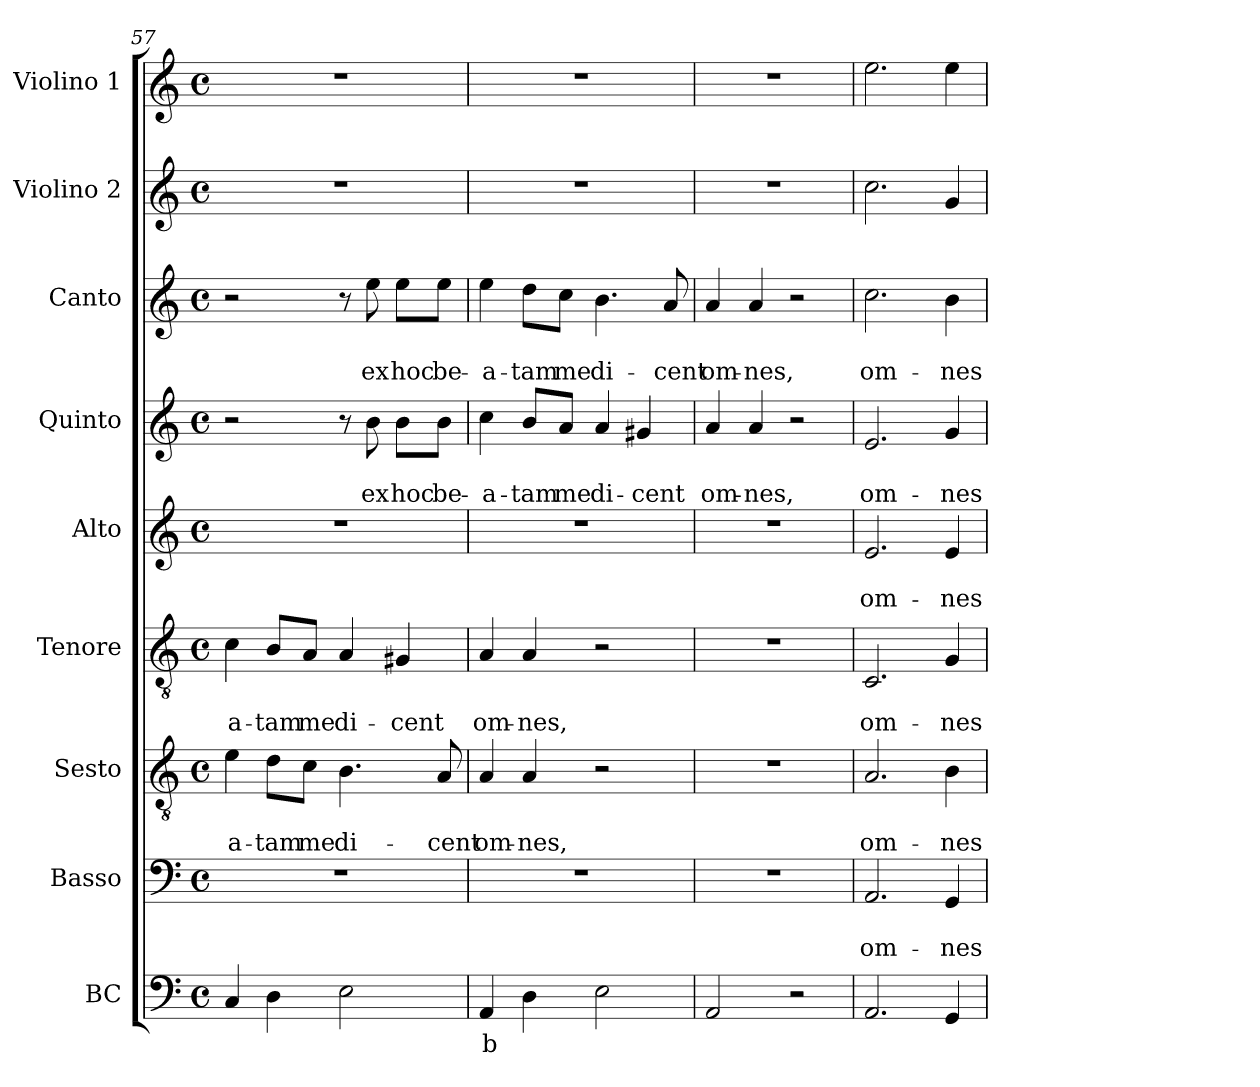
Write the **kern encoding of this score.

**kern	**text	**kern	**text	**text	**kern	**text	**text	**kern	**text	**text	**kern	**text	**text	**kern	**text	**text	**kern	**text	**text	**kern	**kern
*part9	*part9	*part8	*part8	*part8	*part7	*part7	*part7	*part6	*part6	*part6	*part5	*part5	*part5	*part4	*part4	*part4	*part3	*part3	*part3	*part2	*part1
*staff9	*staff9	*staff8	*staff8	*staff8	*staff7	*staff7	*staff7	*staff6	*staff6	*staff6	*staff5	*staff5	*staff5	*staff4	*staff4	*staff4	*staff3	*staff3	*staff3	*staff2	*staff1
*I"BC	*	*I"Basso	*	*	*I"Sesto	*	*	*I"Tenore	*	*	*I"Alto	*	*	*I"Quinto	*	*	*I"Canto	*	*	*I"Violino 2	*I"Violino 1
*I'Bc	*	*I'B	*	*	*I'S	*	*	*I'T	*	*	*I'A	*	*	*I'Q	*	*	*I'C	*	*	*I'V2	*I'V1
*clefF4	*	*clefF4	*	*	*clefGv2	*	*	*clefGv2	*	*	*clefG2	*	*	*clefG2	*	*	*clefG2	*	*	*clefG2	*clefG2
*k[]	*	*k[]	*	*	*k[]	*	*	*k[]	*	*	*k[]	*	*	*k[]	*	*	*k[]	*	*	*k[]	*k[]
*C:	*	*C:	*	*	*C:	*	*	*C:	*	*	*C:	*	*	*C:	*	*	*C:	*	*	*C:	*C:
*M4/4	*	*M4/4	*	*	*M4/4	*	*	*M4/4	*	*	*M4/4	*	*	*M4/4	*	*	*M4/4	*	*	*M4/4	*M4/4
*met(c)	*	*met(c)	*	*	*met(c)	*	*	*met(c)	*	*	*met(c)	*	*	*met(c)	*	*	*met(c)	*	*	*met(c)	*met(c)
=57	=57	=57	=57	=57	=57	=57	=57	=57	=57	=57	=57	=57	=57	=57	=57	=57	=57	=57	=57	=57	=57
!	!	!	!	!	!	!	!LO:LY:b	!	!	!LO:LY:b	!	!	!	!	!	!	!	!	!	!	!
4C/	.	1r	.	.	4e\	.	-a-	4c\	.	-a-	1r	.	.	2r	.	.	2r	.	.	1r	1r
!	!	!	!	!	!	!	!LO:LY:b	!	!	!LO:LY:b	!	!	!	!	!	!	!	!	!	!	!
4D\	.	.	.	.	8d\L	.	-tam	8B/L	.	-tam	.	.	.	.	.	.	.	.	.	.	.
!	!	!	!	!	!	!	!LO:LY:b	!	!	!LO:LY:b	!	!	!	!	!	!	!	!	!	!	!
.	.	.	.	.	8c\J	.	me	8A/J	.	me	.	.	.	.	.	.	.	.	.	.	.
!	!	!	!	!	!	!	!LO:LY:b	!	!	!LO:LY:b	!	!	!	!	!	!	!	!	!	!	!
2E\	.	.	.	.	4.B\	.	di-	4A/	.	di-	.	.	.	8r	.	.	8r	.	.	.	.
!	!	!	!	!	!	!	!	!	!	!	!	!	!	!	!	!LO:LY:b	!	!	!LO:LY:b	!	!
.	.	.	.	.	.	.	.	.	.	.	.	.	.	8b\	.	ex	8ee\	.	ex	.	.
!	!	!	!	!	!	!	!	!	!	!LO:LY:b	!	!	!	!	!	!LO:LY:b	!	!	!LO:LY:b	!	!
.	.	.	.	.	.	.	.	4G#X/	.	-cent	.	.	.	8b\L	.	hoc	8ee\L	.	hoc	.	.
!	!	!	!	!	!	!	!LO:LY:b	!	!	!	!	!	!	!	!	!LO:LY:b	!	!	!LO:LY:b	!	!
.	.	.	.	.	8A/	.	-cent	.	.	.	.	.	.	8b\J	.	be-	8ee\J	.	be-	.	.
=58	=58	=58	=58	=58	=58	=58	=58	=58	=58	=58	=58	=58	=58	=58	=58	=58	=58	=58	=58	=58	=58
!	!LO:LY:b	!	!	!	!	!	!LO:LY:b	!	!	!LO:LY:b	!	!	!	!	!	!LO:LY:b	!	!	!LO:LY:b	!	!
4AA/	b	1r	.	.	4A/	.	om-	4A/	.	om-	1r	.	.	4cc\	.	-a-	4ee\	.	-a-	1r	1r
!	!	!	!	!	!	!	!LO:LY:b	!	!	!LO:LY:b	!	!	!	!	!	!LO:LY:b	!	!	!LO:LY:b	!	!
4D\	.	.	.	.	4A/	.	-nes,	4A/	.	-nes,	.	.	.	8b/L	.	-tam	8dd\L	.	-tam	.	.
!	!	!	!	!	!	!	!	!	!	!	!	!	!	!	!	!LO:LY:b	!	!	!LO:LY:b	!	!
.	.	.	.	.	.	.	.	.	.	.	.	.	.	8a/J	.	me	8cc\J	.	me	.	.
!	!	!	!	!	!	!	!	!	!	!	!	!	!	!	!	!LO:LY:b	!	!	!LO:LY:b	!	!
2E\	.	.	.	.	2r	.	.	2r	.	.	.	.	.	4a/	.	di-	4.b\	.	di-	.	.
!	!	!	!	!	!	!	!	!	!	!	!	!	!	!	!	!LO:LY:b	!	!	!	!	!
.	.	.	.	.	.	.	.	.	.	.	.	.	.	4g#X/	.	-cent	.	.	.	.	.
!	!	!	!	!	!	!	!	!	!	!	!	!	!	!	!	!	!	!	!LO:LY:b	!	!
.	.	.	.	.	.	.	.	.	.	.	.	.	.	.	.	.	8a/	.	-cent	.	.
=59	=59	=59	=59	=59	=59	=59	=59	=59	=59	=59	=59	=59	=59	=59	=59	=59	=59	=59	=59	=59	=59
!	!	!	!	!	!	!	!	!	!	!	!	!	!	!	!	!LO:LY:b	!	!	!LO:LY:b	!	!
2AA/	.	1r	.	.	1r	.	.	1r	.	.	1r	.	.	4a/	.	om-	4a/	.	om-	1r	1r
!	!	!	!	!	!	!	!	!	!	!	!	!	!	!	!	!LO:LY:b	!	!	!LO:LY:b	!	!
.	.	.	.	.	.	.	.	.	.	.	.	.	.	4a/	.	-nes,	4a/	.	-nes,	.	.
2r	.	.	.	.	.	.	.	.	.	.	.	.	.	2r	.	.	2r	.	.	.	.
=60	=60	=60	=60	=60	=60	=60	=60	=60	=60	=60	=60	=60	=60	=60	=60	=60	=60	=60	=60	=60	=60
!	!	!	!	!LO:LY:b	!	!	!LO:LY:b	!	!	!LO:LY:b	!	!	!LO:LY:b	!	!	!LO:LY:b	!	!	!LO:LY:b	!	!
2.AA/	.	2.AA/	.	om-	2.A/	.	om-	2.C/	.	om-	2.e/	.	om-	2.e/	.	om-	2.cc\	.	om-	2.cc\	2.ee\
!	!	!	!	!LO:LY:b	!	!	!LO:LY:b	!	!	!LO:LY:b	!	!	!LO:LY:b	!	!	!LO:LY:b	!	!	!LO:LY:b	!	!
4GG/	.	4GG/	.	-nes	4B\	.	-nes	4G/	.	-nes	4e/	.	-nes	4g/	.	-nes	4b\	.	-nes	4g/	4ee\
=	=	=	=	=	=	=	=	=	=	=	=	=	=	=	=	=	=	=	=	=	=
*-	*-	*-	*-	*-	*-	*-	*-	*-	*-	*-	*-	*-	*-	*-	*-	*-	*-	*-	*-	*-	*-
